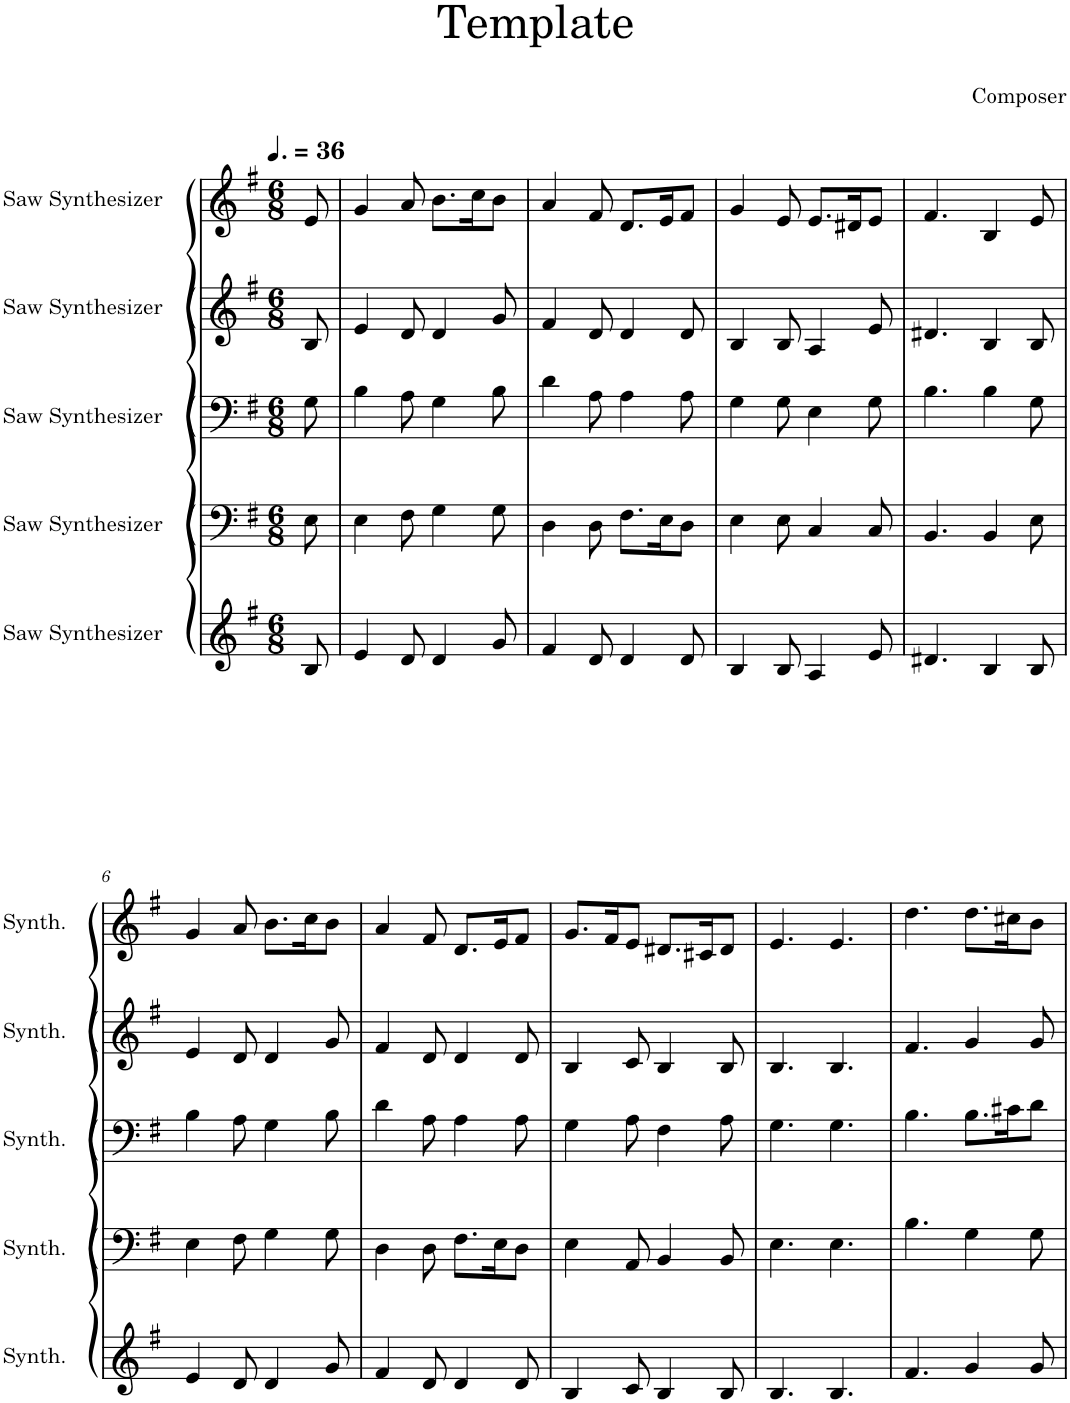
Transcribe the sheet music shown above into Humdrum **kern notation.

**kern	**kern	**kern	**kern	**kern
*part5	*part4	*part3	*part2	*part1
*staff5	*staff4	*staff3	*staff2	*staff1
*I"Saw Synthesizer	*I"Saw Synthesizer	*I"Saw Synthesizer	*I"Saw Synthesizer	*I"Saw Synthesizer
*I'Synth.	*I'Synth.	*I'Synth.	*I'Synth.	*I'Synth.
*clefG2	*clefF4	*clefF4	*clefG2	*clefG2
*k[f#]	*k[f#]	*k[f#]	*k[f#]	*k[f#]
*M6/8	*M6/8	*M6/8	*M6/8	*M6/8
*MM54	*MM54	*MM54	*MM54	*MM54
=1	=1	=1	=1	=1
8B/	8E\	8G\	8B/	8e/
=2	=2	=2	=2	=2
4e/	4E\	4B\	4e/	4g/
8d/	8F#\	8A\	8d/	8a/
4d/	4G\	4G\	4d/	8.b\L
.	.	.	.	16cc\K
8g/	8G\	8B\	8g/	8b\J
=3	=3	=3	=3	=3
4f#/	4D\	4d\	4f#/	4a/
8d/	8D\	8A\	8d/	8f#/
4d/	8.F#\L	4A\	4d/	8.d/L
.	16E\K	.	.	16e/K
8d/	8D\J	8A\	8d/	8f#/J
=4	=4	=4	=4	=4
4B/	4E\	4G\	4B/	4g/
8B/	8E\	8G\	8B/	8e/
4A/	4C/	4E\	4A/	8.e/L
.	.	.	.	16d#X/K
8e/	8C/	8G\	8e/	8e/J
=5	=5	=5	=5	=5
4.d#X/	4.BB/	4.B\	4.d#X/	4.f#/
4B/	4BB/	4B\	4B/	4B/
8B/	8E\	8G\	8B/	8e/
!!LO:LB:g=z
=6	=6	=6	=6	=6
4e/	4E\	4B\	4e/	4g/
8d/	8F#\	8A\	8d/	8a/
4d/	4G\	4G\	4d/	8.b\L
.	.	.	.	16cc\K
8g/	8G\	8B\	8g/	8b\J
=7	=7	=7	=7	=7
4f#/	4D\	4d\	4f#/	4a/
8d/	8D\	8A\	8d/	8f#/
4d/	8.F#\L	4A\	4d/	8.d/L
.	16E\K	.	.	16e/K
8d/	8D\J	8A\	8d/	8f#/J
=8	=8	=8	=8	=8
4B/	4E\	4G\	4B/	8.g/L
.	.	.	.	16f#/K
8c/	8AA/	8A\	8c/	8e/J
4B/	4BB/	4F#\	4B/	8.d#X/L
.	.	.	.	16c#X/K
8B/	8BB/	8A\	8B/	8d#/J
=9	=9	=9	=9	=9
4.B/	4.E\	4.G\	4.B/	4.e/
4.B/	4.E\	4.G\	4.B/	4.e/
=10	=10	=10	=10	=10
4.f#/	4.B\	4.B\	4.f#/	4.dd\
4g/	4G\	8.B\L	4g/	8.dd\L
.	.	16c#X\K	.	16cc#X\K
8g/	8G\	8d\J	8g/	8b\J
=	=	=	=	=
*-	*-	*-	*-	*-
